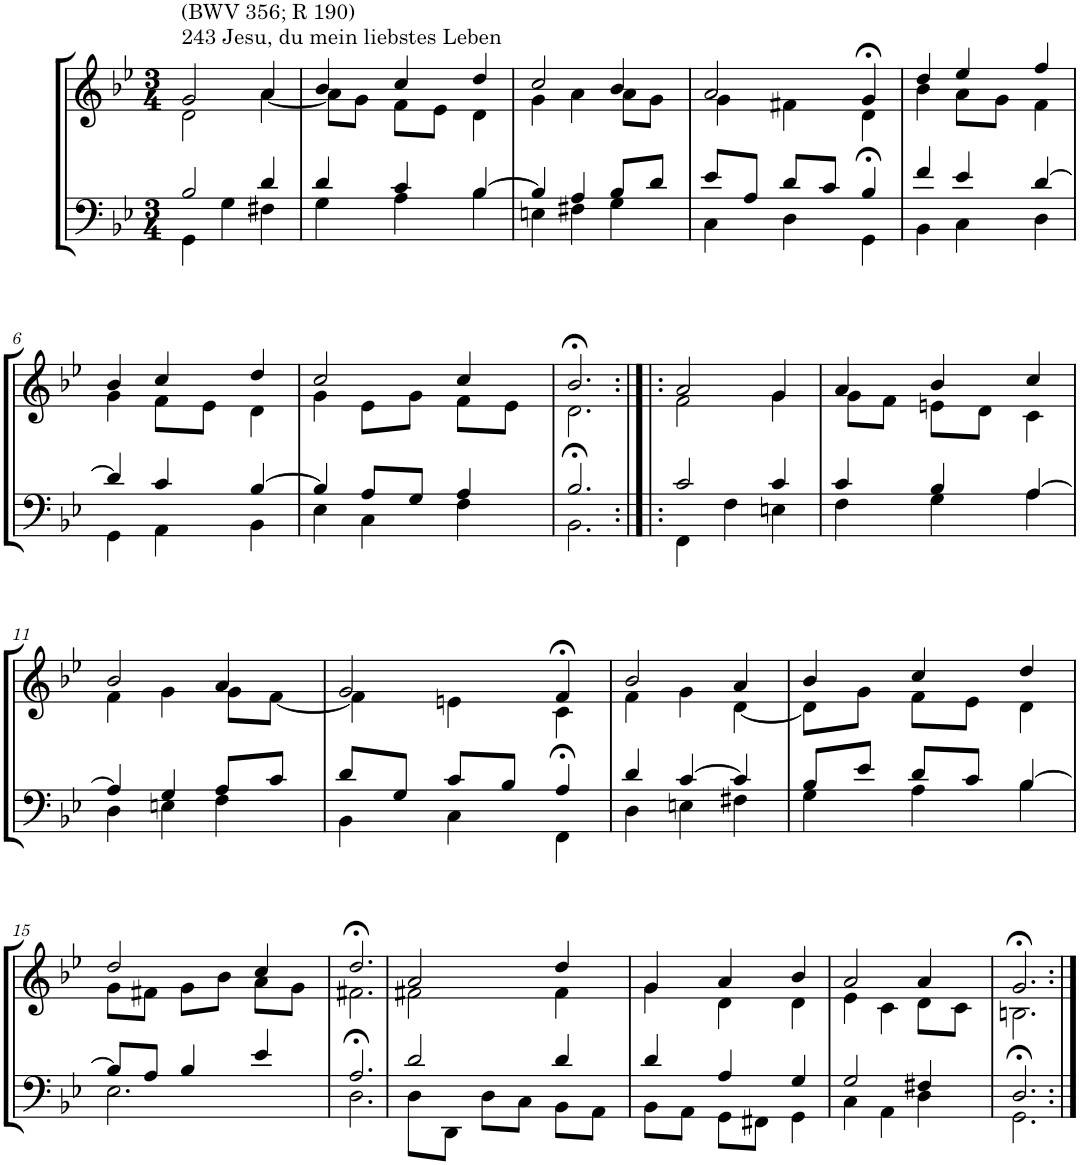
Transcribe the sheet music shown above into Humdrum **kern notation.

**kern	**kern
*part2	*part1
*staff2	*staff1
*I"Tenor/Baß	*I"Sopran/Alt
*clefF4	*clefG2
*k[b-e-]	*k[b-e-]
*M3/4	*M3/4
=1	=1
*^	*^
!	!	!LO:TX:a:t=243 Jesu, du mein liebstes Leben	!
!	!	!LO:TX:a:t=(BWV 356; R 190)	!
2B-/	4GG\	2g/	2d\
.	4G\	.	.
4d/	4F#X\	4a/	[4a\
=2	=2	=2	=2
4d/	4G\	4b-/	8a\L]
.	.	.	8g\J
4c/	4A\	4cc/	8f\L
.	.	.	8e-\J
[4B-/	4B-\	4dd/	4d\
=3	=3	=3	=3
4B-/]	4En\	2cc/	4g\
4A/	4F#X\	.	4a\
8B-/L	4G\	4b-/	8a\L
8d/J	.	.	8g\J
=4	=4	=4	=4
8e-/L	4C\	2a/	4g\
8A/J	.	.	.
8d/L	4D\	.	4f#X\
8c/J	.	.	.
4B-/	4GG>\	4g>/	4d\
=5	=5	=5	=5
4f/	4BB-\	4dd/	4b-\
4e-/	4C\	4ee-/	8a\L
.	.	.	8g\J
[4d/	4D\	4ff/	4f\
!!LO:LB:g=z	!!
=6	=6	=6	=6
4d/]	4GG\	4b-/	4g\
4c/	4AA\	4cc/	8f\L
.	.	.	8e-\J
[4B-/	4BB-\	4dd/	4d\
=7	=7	=7	=7
4B-/]	4E-\	2cc/	4g\
8A/L	4C\	.	8e-\L
8G/J	.	.	8g\J
4A/	4F\	4cc/	8f\L
.	.	.	8e-\J
=8	=8	=8	=8
2.B-/	2.BB->\	2.b->/	2.d\
=9:|!|:	=9:|!|:	=9:|!|:	=9:|!|:
2c/	4FF\	2a/	2f\
.	4F\	.	.
4c/	4En\	4g/	4g\
=10	=10	=10	=10
4c/	4F\	4a/	8g\L
.	.	.	8f\J
4B-/	4G\	4b-/	8en\L
.	.	.	8d\J
[4A/	4A\	4cc/	4c\
!!LO:LB:g=z	!!
=11	=11	=11	=11
4A/]	4D\	2b-/	4f\
4G/	4En\	.	4g\
8A/L	4F\	4a/	8g\L
8c/J	.	.	[8f\J
=12	=12	=12	=12
8d/L	4BB-\	2g/	4f\]
8G/J	.	.	.
8c/L	4C\	.	4en\
8B-/J	.	.	.
4A/	4FF>\	4f>/	4c\
=13	=13	=13	=13
4d/	4D\	2b-/	4f\
[4c/	4En\	.	4g\
4c/]	4F#X\	4a/	[4d\
=14	=14	=14	=14
8B-/L	4G\	4b-/	8d\L]
8e-/J	.	.	8g\J
8d/L	4A\	4cc/	8f\L
8c/J	.	.	8e-\J
[4B-/	4B-\	4dd/	4d\
!!LO:LB:g=z	!!
=15	=15	=15	=15
8B-/L]	2.E-\	2dd/	8g\L
8A/J	.	.	8f#X\J
4B-/	.	.	8g\L
.	.	.	8b-\J
4e-/	.	4cc/	8a\L
.	.	.	8g\J
=16	=16	=16	=16
2.A/	2.D>\	2.dd>/	2.f#X\
=17	=17	=17	=17
2d/	8D\L	2a/	2f#X\
.	8DD\J	.	.
.	8D\L	.	.
.	8C\J	.	.
4d/	8BB-\L	4dd/	4f#\
.	8AA\J	.	.
=18	=18	=18	=18
4d/	8BB-\L	4g/	4g\
.	8AA\J	.	.
4A/	8GG\L	4a/	4d\
.	8FF#X\J	.	.
4G/	4GG\	4b-/	4d\
=19	=19	=19	=19
2G/	4C\	2a/	4e-\
.	4AA\	.	4c\
4F#X/	4D\	4a/	8d\L
.	.	.	8c\J
=20	=20	=20	=20
2.D/	2.GG>\	2.g>/	2.Bn\
*v	*v	*	*
*	*v	*v
=:|!	=:|!
*-	*-
